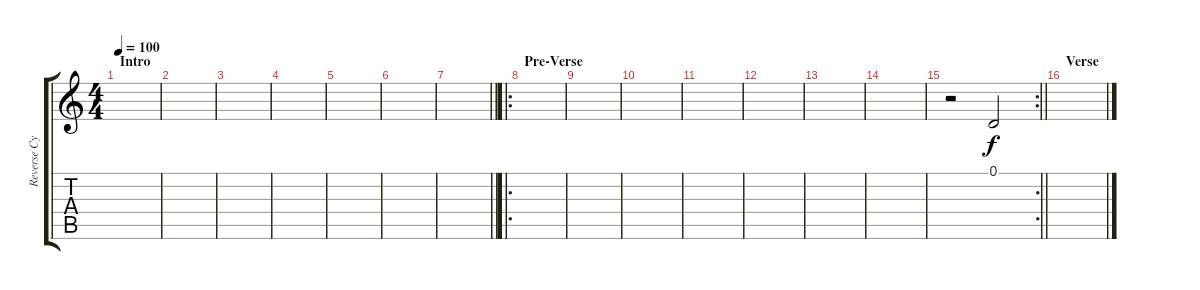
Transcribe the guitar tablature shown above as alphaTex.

\track ("Reverse Cymbal" "Reverse Cy") {instrument reversecymbal}
\staff {score tabs}
\tuning (D4 A3 F3 C3 G2 D2) {hide}
\ts (4 4)
\section ("" "Intro")
\tempo 100
\clef g2
\ks c
|
|
|
|
|
|
\barLineRight lightlight
|
\ro
\section ("" "Pre-Verse")
|
|
|
|
|
|
|
\rc 2
\barLineRight lightlight
r.2 0.1.2 |
\section ("" "Verse")
